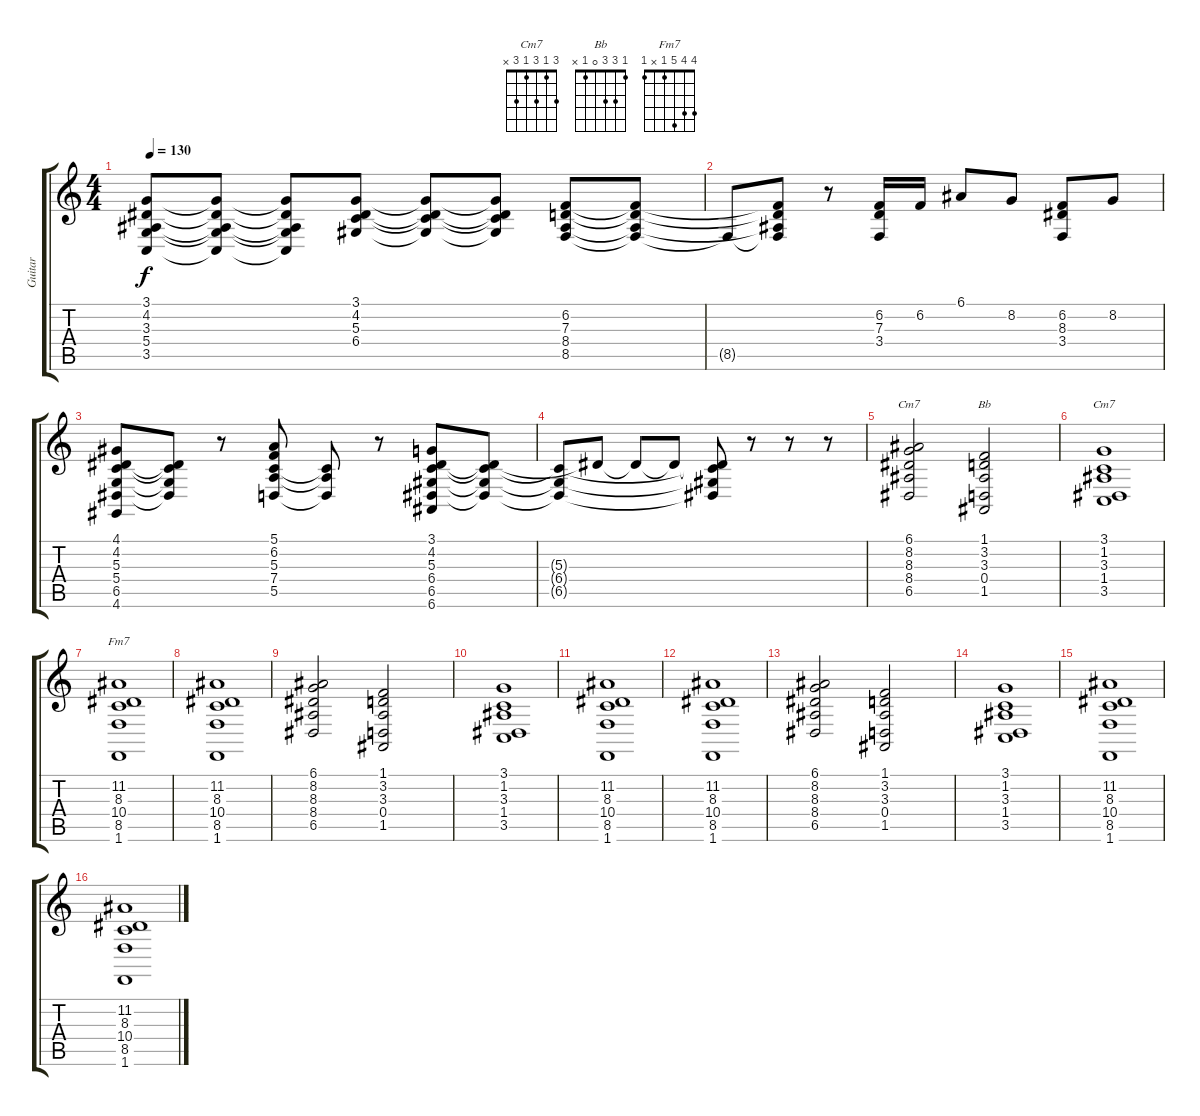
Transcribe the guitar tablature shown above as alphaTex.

\track ("Guitar" "Guitar") {instrument acousticgrandpiano}
\staff {score tabs}
\tuning (E4 B3 G3 D3 A2 E2) {hide}
\chord ("Cm7" 6 4 0 x 3 x) {firstfret 3}
\chord ("Bb" 1 3 3 0 1 x)
\chord ("Cm7" 3 1 3 1 3 x)
\chord ("Fm7" 4 4 5 1 x 1)
\ts (4 4)
\tempo 130
\clef g2
\ks c
(3.1 4.2 3.3 5.4 3.5).8{dy f} (3.1{t} 4.2{t} 3.3{t} 5.4{t} 3.5{t}).8 (3.1{t} 4.2{t} 3.3{t} 5.4{t} 3.5{t}).8 (3.1 4.2 5.3 6.4).8 (3.1{t} 4.2{t} 5.3{t} 6.4{t}).8 (3.1{t} 4.2{t} 5.3{t} 6.4{t}).8 (6.2 7.3 8.4 8.5).8 (6.2{t} 7.3{t} 8.4{t} 8.5{t}).8 |
8.5{t}.8 (6.2{t} 7.3{t} 8.4{t} 8.5{t}).8 r.8 (6.2 7.3 3.4).16 6.2.16 6.1.8 8.2.8 (6.2 8.3 3.4).8 8.2.8 |
(4.1 4.2 5.3 5.4 6.5 4.6).8 (4.2{t} 5.3{t} 5.4{t} 6.5{t}).8 r.8 (5.1 6.2 5.3 7.4 5.5).8 (5.3{t} 7.4{t} 5.5{t}).8 r.8 (3.1 4.2 5.3 6.4 6.5 6.6).8 (4.2{t} 5.3{t} 6.4{t} 6.5{t}).8 |
(5.3{t} 6.4{t} 6.5{t}).8 4.2{t}.8 4.2{t}.8 4.2{t}.8 (4.2{t} 5.3{t} 6.4{t} 6.5{t}).8 r.8 r.8 r.8 |
(6.1 8.2 8.3 8.4 6.5).2{ch "Cm7"} (1.1 3.2 3.3 0.4 1.5).2{ch "Bb"} |
(3.1 1.2 3.3 1.4 3.5).1{ch "Cm7"} |
(11.2 8.3 10.4 8.5 1.6).1{ch "Fm7"} |
(11.2 8.3 10.4 8.5 1.6).1 |
(6.1 8.2 8.3 8.4 6.5).2 (1.1 3.2 3.3 0.4 1.5).2 |
(3.1 1.2 3.3 1.4 3.5).1 |
(11.2 8.3 10.4 8.5 1.6).1 |
(11.2 8.3 10.4 8.5 1.6).1 |
(6.1 8.2 8.3 8.4 6.5).2 (1.1 3.2 3.3 0.4 1.5).2 |
(3.1 1.2 3.3 1.4 3.5).1 |
(11.2 8.3 10.4 8.5 1.6).1 |
(11.2 8.3 10.4 8.5 1.6).1
